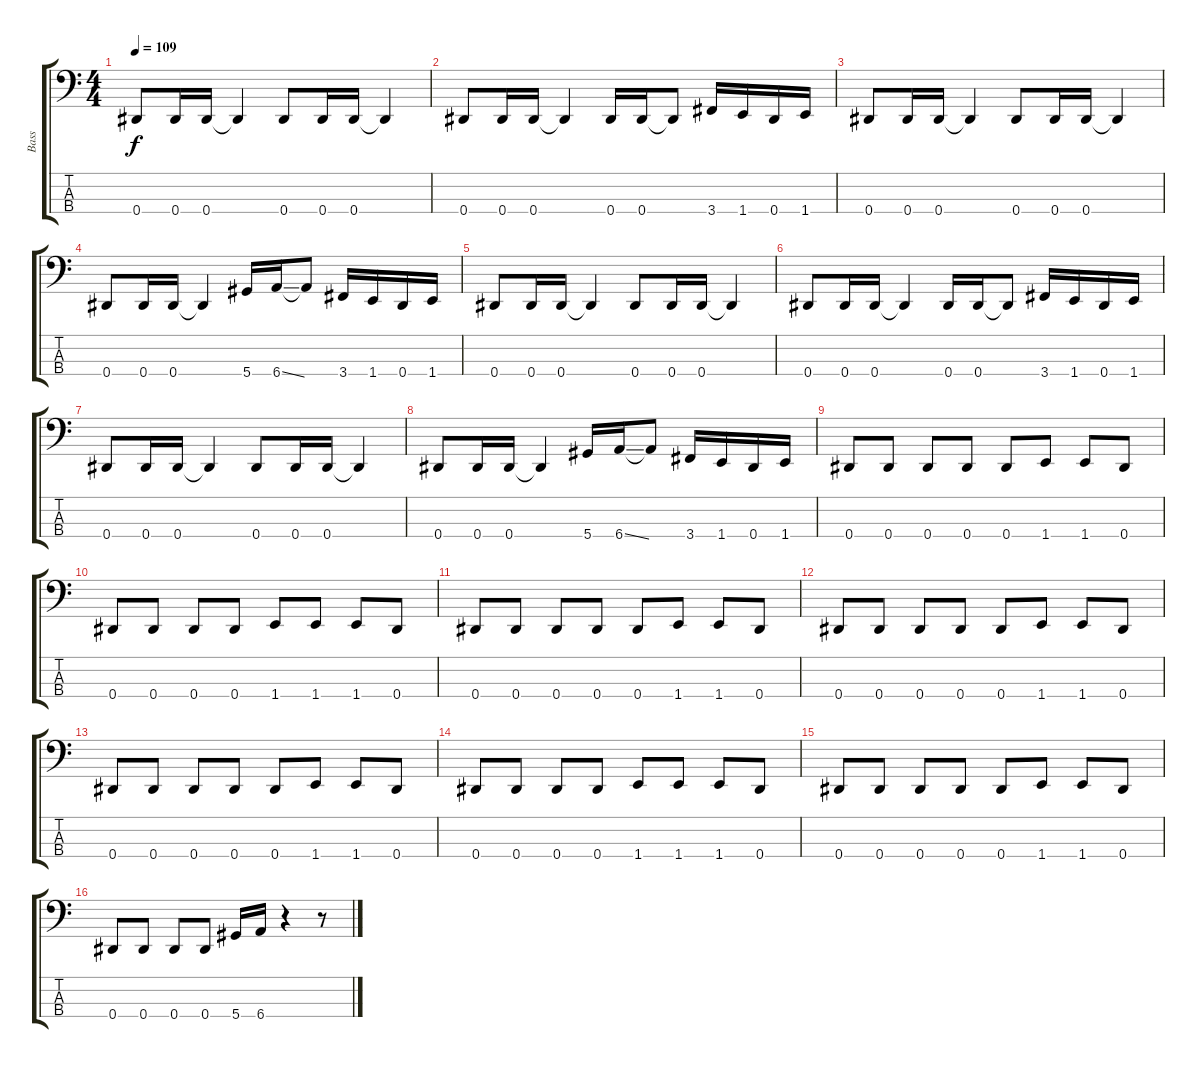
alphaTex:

\track ("Bass" "Bass") {instrument electricbassfinger}
\staff {score tabs}
\tuning (Gb2 Db2 Ab1 Eb1) {hide}
\ts (4 4)
\tempo 109
\clef f4
\ks c
0.4.8{dy f} 0.4.16 0.4.16 0.4{t}.4 0.4.8 0.4.16 0.4.16 0.4{t}.4 |
0.4.8 0.4.16 0.4.16 0.4{t}.4 0.4.16 0.4.16 0.4{t}.8 3.4.16 1.4.16 0.4.16 1.4.16 |
0.4.8 0.4.16 0.4.16 0.4{t}.4 0.4.8 0.4.16 0.4.16 0.4{t}.4 |
0.4.8 0.4.16 0.4.16 0.4{t}.4 5.4.16 6.4{ss}.16 6.4{t}.8 3.4.16 1.4.16 0.4.16 1.4.16 |
0.4.8 0.4.16 0.4.16 0.4{t}.4 0.4.8 0.4.16 0.4.16 0.4{t}.4 |
0.4.8 0.4.16 0.4.16 0.4{t}.4 0.4.16 0.4.16 0.4{t}.8 3.4.16 1.4.16 0.4.16 1.4.16 |
0.4.8 0.4.16 0.4.16 0.4{t}.4 0.4.8 0.4.16 0.4.16 0.4{t}.4 |
0.4.8 0.4.16 0.4.16 0.4{t}.4 5.4.16 6.4{ss}.16 6.4{t}.8 3.4.16 1.4.16 0.4.16 1.4.16 |
0.4.8 0.4.8 0.4.8 0.4.8 0.4.8 1.4.8 1.4.8 0.4.8 |
0.4.8 0.4.8 0.4.8 0.4.8 1.4.8 1.4.8 1.4.8 0.4.8 |
0.4.8 0.4.8 0.4.8 0.4.8 0.4.8 1.4.8 1.4.8 0.4.8 |
0.4.8 0.4.8 0.4.8 0.4.8 0.4.8 1.4.8 1.4.8 0.4.8 |
0.4.8 0.4.8 0.4.8 0.4.8 0.4.8 1.4.8 1.4.8 0.4.8 |
0.4.8 0.4.8 0.4.8 0.4.8 1.4.8 1.4.8 1.4.8 0.4.8 |
0.4.8 0.4.8 0.4.8 0.4.8 0.4.8 1.4.8 1.4.8 0.4.8 |
0.4.8 0.4.8 0.4.8 0.4.8 5.4.16 6.4.16 r.4 r.8
